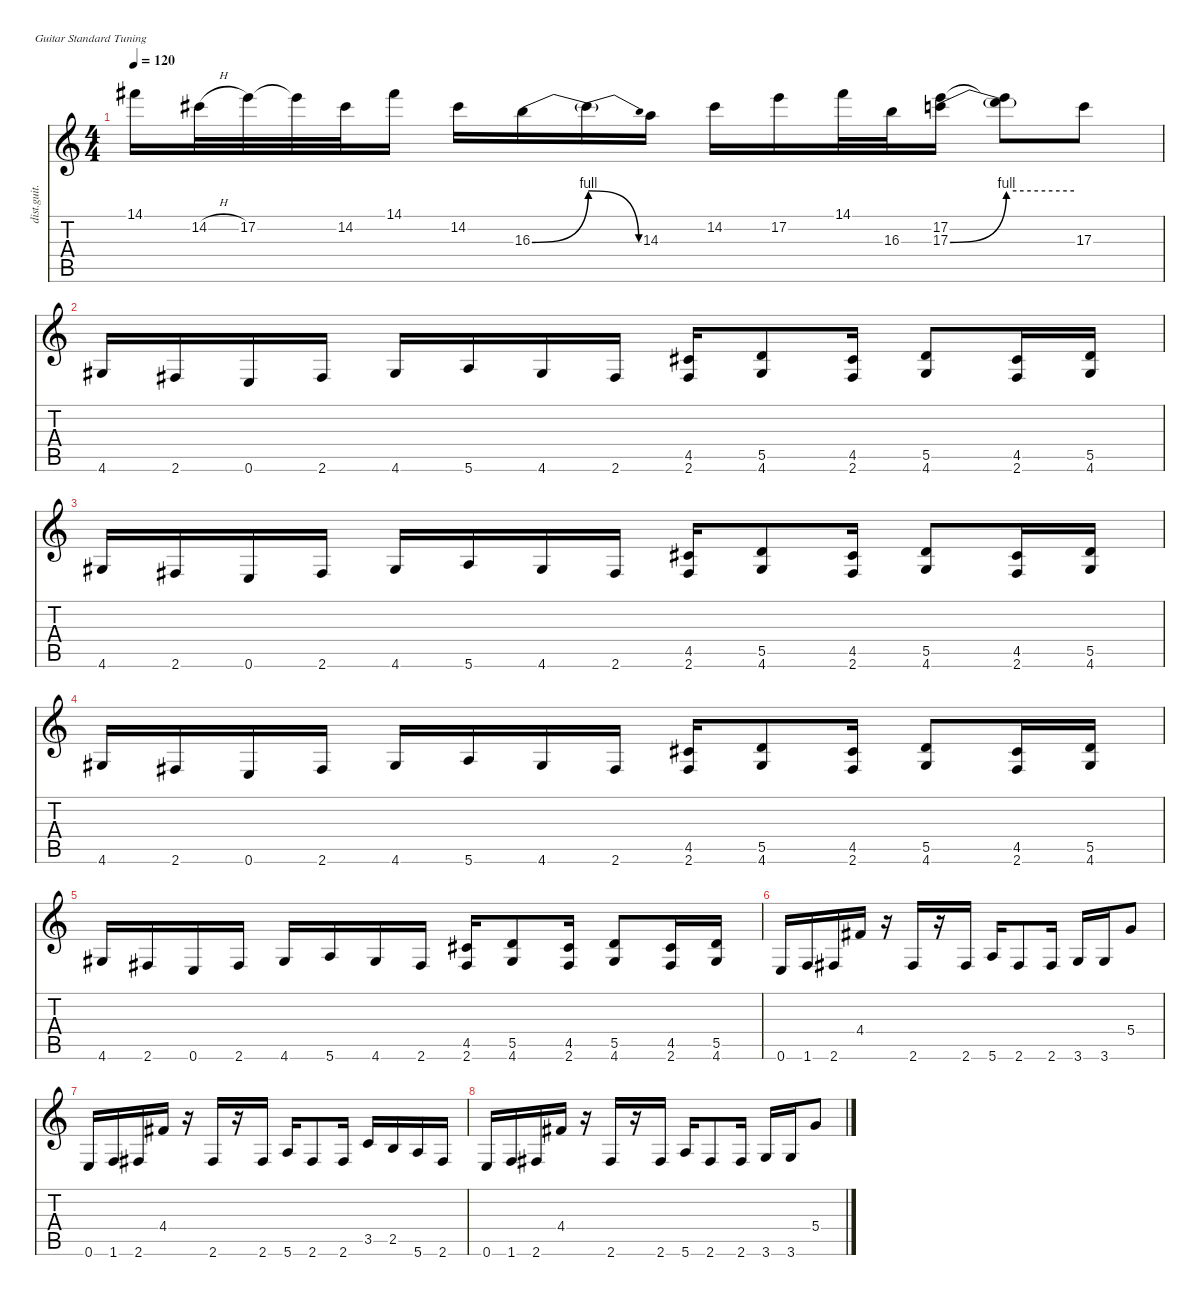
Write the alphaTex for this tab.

\defaultSystemsLayout 4
\hideDynamics
\bracketExtendMode nobrackets
\otherSystemsTrackNameOrientation horizontal
\track ("Friedman" "dist.guit.") {defaultSystemsLayout 8 instrument distortionguitar}
\staff {score tabs}
\tuning (E4 B3 G3 D3 A2 E2)
\ts (4 4)
\tempo 120
\clef g2
\ks c
14.1{acc #}.16{dy f beam Down} 14.2{h acc #}.32{beam Down} 17.2.32{beam Down} 17.2{t}.32{beam Down} 14.2{acc #}.32{beam Down} 14.1{acc #}.16{beam Down} 14.2{acc #}.16{beam Down} 16.3{be (bend 0 0 60 4)}.16{beam Down} 16.3{be (release 0 4 60 0) t}.16{beam Down} 14.3.16{beam Down} 14.2{acc #}.16{beam Down} 17.2.16{beam Down} 14.1{acc #}.32{beam Down} 16.3.32{beam Down} (17.2 17.3{be (bend 0 0 60 4)}).16{beam Down} (17.2{t} 17.3{be (hold 0 4 60 4) t}).8{beam Down} 17.3.8{beam Down} |
4.6{acc #}.16{beam Up} 2.6{acc #}.16{beam Up} 0.6.16{beam Up} 2.6{acc #}.16{beam Up} 4.6{acc #}.16{beam Up} 5.6.16{beam Up} 4.6{acc #}.16{beam Up} 2.6{acc #}.16{beam Up} (4.5{acc #} 2.6{acc #}).16{beam Up} (5.5 4.6{acc #}).8{beam Up} (4.5{acc #} 2.6{acc #}).16{beam Up} (5.5 4.6{acc #}).8{beam Up} (4.5{acc #} 2.6{acc #}).16{beam Up} (5.5 4.6{acc #}).16{beam Up} |
4.6{acc #}.16{beam Up} 2.6{acc #}.16{beam Up} 0.6.16{beam Up} 2.6{acc #}.16{beam Up} 4.6{acc #}.16{beam Up} 5.6.16{beam Up} 4.6{acc #}.16{beam Up} 2.6{acc #}.16{beam Up} (4.5{acc #} 2.6{acc #}).16{beam Up} (5.5 4.6{acc #}).8{beam Up} (4.5{acc #} 2.6{acc #}).16{beam Up} (5.5 4.6{acc #}).8{beam Up} (4.5{acc #} 2.6{acc #}).16{beam Up} (5.5 4.6{acc #}).16{beam Up} |
4.6{acc #}.16{beam Up} 2.6{acc #}.16{beam Up} 0.6.16{beam Up} 2.6{acc #}.16{beam Up} 4.6{acc #}.16{beam Up} 5.6.16{beam Up} 4.6{acc #}.16{beam Up} 2.6{acc #}.16{beam Up} (4.5{acc #} 2.6{acc #}).16{beam Up} (5.5 4.6{acc #}).8{beam Up} (4.5{acc #} 2.6{acc #}).16{beam Up} (5.5 4.6{acc #}).8{beam Up} (4.5{acc #} 2.6{acc #}).16{beam Up} (5.5 4.6{acc #}).16{beam Up} |
4.6{acc #}.16{beam Up} 2.6{acc #}.16{beam Up} 0.6.16{beam Up} 2.6{acc #}.16{beam Up} 4.6{acc #}.16{beam Up} 5.6.16{beam Up} 4.6{acc #}.16{beam Up} 2.6{acc #}.16{beam Up} (4.5{acc #} 2.6{acc #}).16{beam Up} (5.5 4.6{acc #}).8{beam Up} (4.5{acc #} 2.6{acc #}).16{beam Up} (5.5 4.6{acc #}).8{beam Up} (4.5{acc #} 2.6{acc #}).16{beam Up} (5.5 4.6{acc #}).16{beam Up} |
0.6.16{beam Up} 1.6.16{beam Up} 2.6{acc #}.16{beam Up} 4.4{acc #}.16{beam Up} r.16{beam Up} 2.6{acc #}.16{beam Up} r.16{beam Up} 2.6{acc #}.16{beam Up} 5.6.16{beam Up} 2.6{acc #}.8{beam Up} 2.6{acc #}.16{beam Up} 3.6.16{beam Up} 3.6.16{beam Up} 5.4.8{beam Up} |
0.6.16{beam Up} 1.6.16{beam Up} 2.6{acc #}.16{beam Up} 4.4{acc #}.16{beam Up} r.16{beam Up} 2.6{acc #}.16{beam Up} r.16{beam Up} 2.6{acc #}.16{beam Up} 5.6.16{beam Up} 2.6{acc #}.8{beam Up} 2.6{acc #}.16{beam Up} 3.5.16{beam Up} 2.5.16{beam Up} 5.6.16{beam Up} 2.6{acc #}.16{beam Up} |
0.6.16{beam Up} 1.6.16{beam Up} 2.6{acc #}.16{beam Up} 4.4{acc #}.16{beam Up} r.16{beam Up} 2.6{acc #}.16{beam Up} r.16{beam Up} 2.6{acc #}.16{beam Up} 5.6.16{beam Up} 2.6{acc #}.8{beam Up} 2.6{acc #}.16{beam Up} 3.6.16{beam Up} 3.6.16{beam Up} 5.4.8{beam Up}
